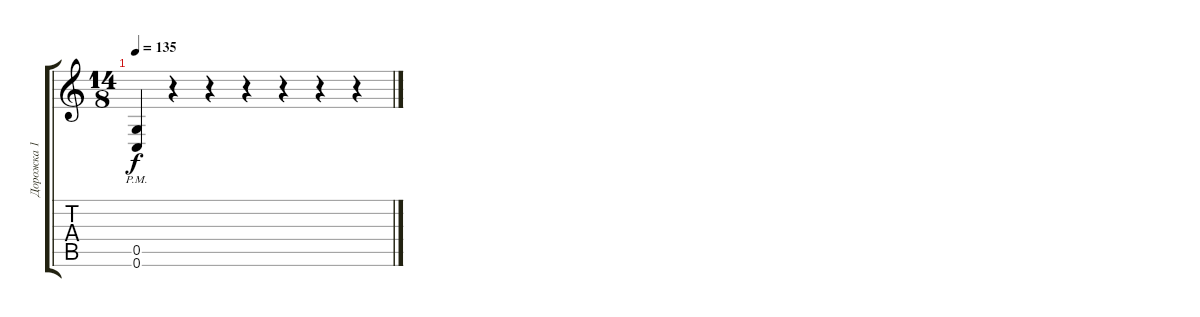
\track ("Дорожка 1" "Дорожка 1") {instrument overdrivenguitar}
\staff {score tabs}
\tuning (D4 A3 F3 C3 G2 C2) {hide}
\ts (14 8)
\tempo 135
\clef g2
\ks c
(0.5{pm} 0.6{pm}).4{dy f} r.4 r.4 r.4 r.4 r.4 r.4
